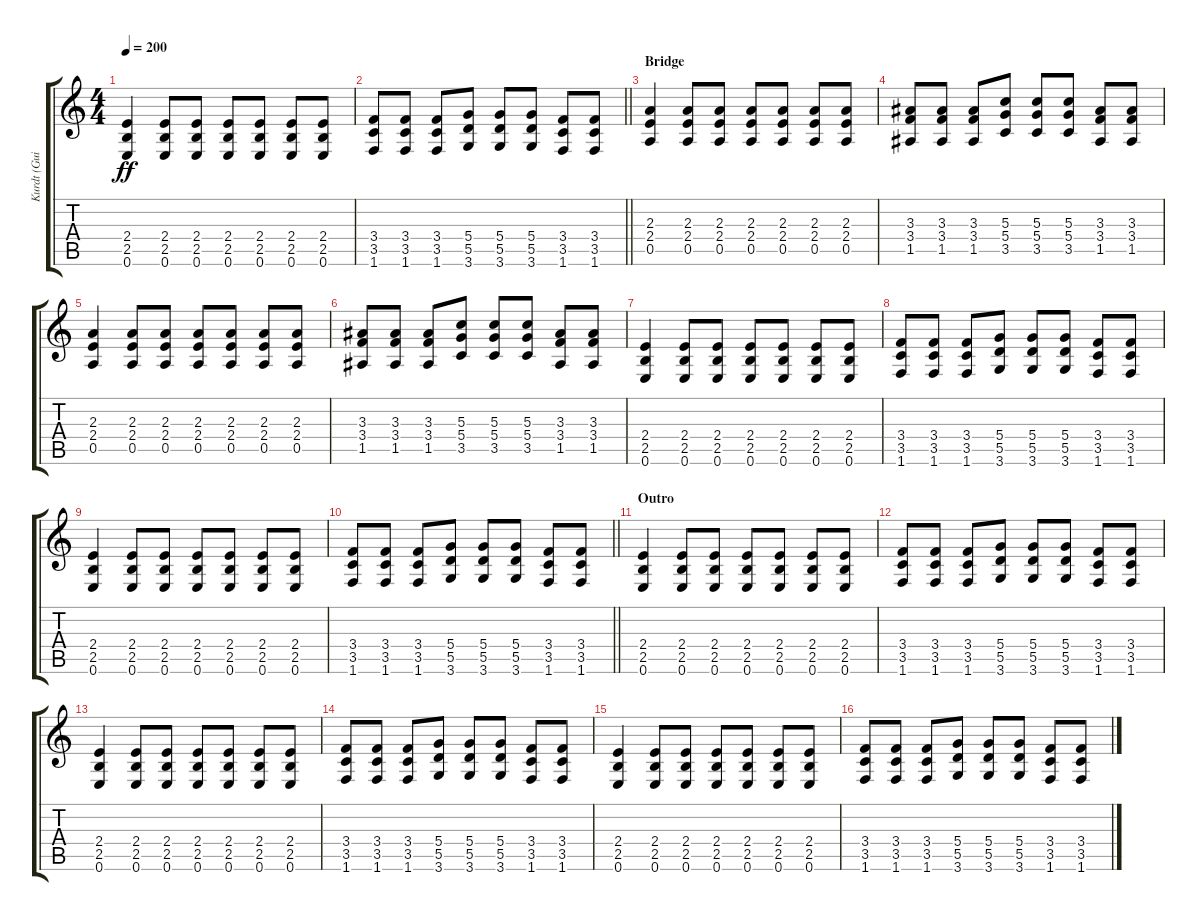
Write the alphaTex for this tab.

\track ("Kurdt (Guitar)" "Kurdt (Gui") {instrument electricguitarclean}
\staff {score tabs}
\tuning (E4 B3 G3 D3 A2 E2) {hide}
\ts (4 4)
\tempo 200
\clef g2
\ks c
(2.4 2.5 0.6).4{dy ff} (2.4 2.5 0.6).8 (2.4 2.5 0.6).8 (2.4 2.5 0.6).8 (2.4 2.5 0.6).8 (2.4 2.5 0.6).8 (2.4 2.5 0.6).8 |
\barLineRight lightlight
(3.4 3.5 1.6).8 (3.4 3.5 1.6).8 (3.4 3.5 1.6).8 (5.4 5.5 3.6).8 (5.4 5.5 3.6).8 (5.4 5.5 3.6).8 (3.4 3.5 1.6).8 (3.4 3.5 1.6).8 |
\section ("" "Bridge")
(2.3 2.4 0.5).4 (2.3 2.4 0.5).8 (2.3 2.4 0.5).8 (2.3 2.4 0.5).8 (2.3 2.4 0.5).8 (2.3 2.4 0.5).8 (2.3 2.4 0.5).8 |
(3.3 3.4 1.5).8 (3.3 3.4 1.5).8 (3.3 3.4 1.5).8 (5.3 5.4 3.5).8 (5.3 5.4 3.5).8 (5.3 5.4 3.5).8 (3.3 3.4 1.5).8 (3.3 3.4 1.5).8 |
(2.3 2.4 0.5).4 (2.3 2.4 0.5).8 (2.3 2.4 0.5).8 (2.3 2.4 0.5).8 (2.3 2.4 0.5).8 (2.3 2.4 0.5).8 (2.3 2.4 0.5).8 |
(3.3 3.4 1.5).8 (3.3 3.4 1.5).8 (3.3 3.4 1.5).8 (5.3 5.4 3.5).8 (5.3 5.4 3.5).8 (5.3 5.4 3.5).8 (3.3 3.4 1.5).8 (3.3 3.4 1.5).8 |
(2.4 2.5 0.6).4 (2.4 2.5 0.6).8 (2.4 2.5 0.6).8 (2.4 2.5 0.6).8 (2.4 2.5 0.6).8 (2.4 2.5 0.6).8 (2.4 2.5 0.6).8 |
(3.4 3.5 1.6).8 (3.4 3.5 1.6).8 (3.4 3.5 1.6).8 (5.4 5.5 3.6).8 (5.4 5.5 3.6).8 (5.4 5.5 3.6).8 (3.4 3.5 1.6).8 (3.4 3.5 1.6).8 |
(2.4 2.5 0.6).4 (2.4 2.5 0.6).8 (2.4 2.5 0.6).8 (2.4 2.5 0.6).8 (2.4 2.5 0.6).8 (2.4 2.5 0.6).8 (2.4 2.5 0.6).8 |
\barLineRight lightlight
(3.4 3.5 1.6).8 (3.4 3.5 1.6).8 (3.4 3.5 1.6).8 (5.4 5.5 3.6).8 (5.4 5.5 3.6).8 (5.4 5.5 3.6).8 (3.4 3.5 1.6).8 (3.4 3.5 1.6).8 |
\section ("" "Outro")
(2.4 2.5 0.6).4 (2.4 2.5 0.6).8 (2.4 2.5 0.6).8 (2.4 2.5 0.6).8 (2.4 2.5 0.6).8 (2.4 2.5 0.6).8 (2.4 2.5 0.6).8 |
(3.4 3.5 1.6).8 (3.4 3.5 1.6).8 (3.4 3.5 1.6).8 (5.4 5.5 3.6).8 (5.4 5.5 3.6).8 (5.4 5.5 3.6).8 (3.4 3.5 1.6).8 (3.4 3.5 1.6).8 |
(2.4 2.5 0.6).4 (2.4 2.5 0.6).8 (2.4 2.5 0.6).8 (2.4 2.5 0.6).8 (2.4 2.5 0.6).8 (2.4 2.5 0.6).8 (2.4 2.5 0.6).8 |
(3.4 3.5 1.6).8 (3.4 3.5 1.6).8 (3.4 3.5 1.6).8 (5.4 5.5 3.6).8 (5.4 5.5 3.6).8 (5.4 5.5 3.6).8 (3.4 3.5 1.6).8 (3.4 3.5 1.6).8 |
(2.4 2.5 0.6).4 (2.4 2.5 0.6).8 (2.4 2.5 0.6).8 (2.4 2.5 0.6).8 (2.4 2.5 0.6).8 (2.4 2.5 0.6).8 (2.4 2.5 0.6).8 |
(3.4 3.5 1.6).8 (3.4 3.5 1.6).8 (3.4 3.5 1.6).8 (5.4 5.5 3.6).8 (5.4 5.5 3.6).8 (5.4 5.5 3.6).8 (3.4 3.5 1.6).8 (3.4 3.5 1.6).8
